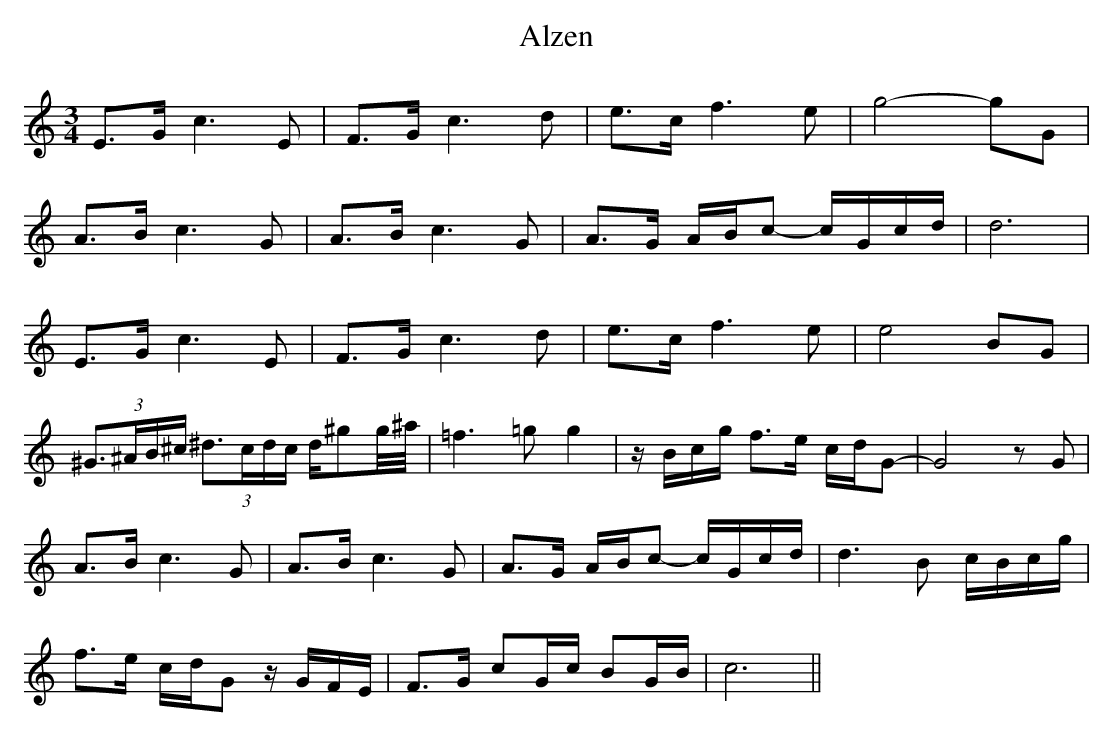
X:1
T: Alzen
M: 4/4
L: 1/8
K: Cmaj
[M:3/4]E>G c3 E|F>G c3 d | e>c f3 e |g4-gG|
A>B c3 G|A>B c3 G|A>G A/B/c -c/G/c/d/| d6 |
E>G c3 E|F>G c3 d | e>c f3 e |e4 BG|
(3:2:4^G>^AB/^c/ (3:2:4^d>cd/c/ d/^gg//^a// | =f3=g g2 | z/B/c/g/ f>e c/d/G-|G4 zG|
A>B c3 G|A>B c3 G|A>G A/B/c- c/G/c/d/| d3 B c/B/c/g/ |
f>e c/d/G z/G/F/E/| F>G cG/c/ BG/B/|c6 ||
